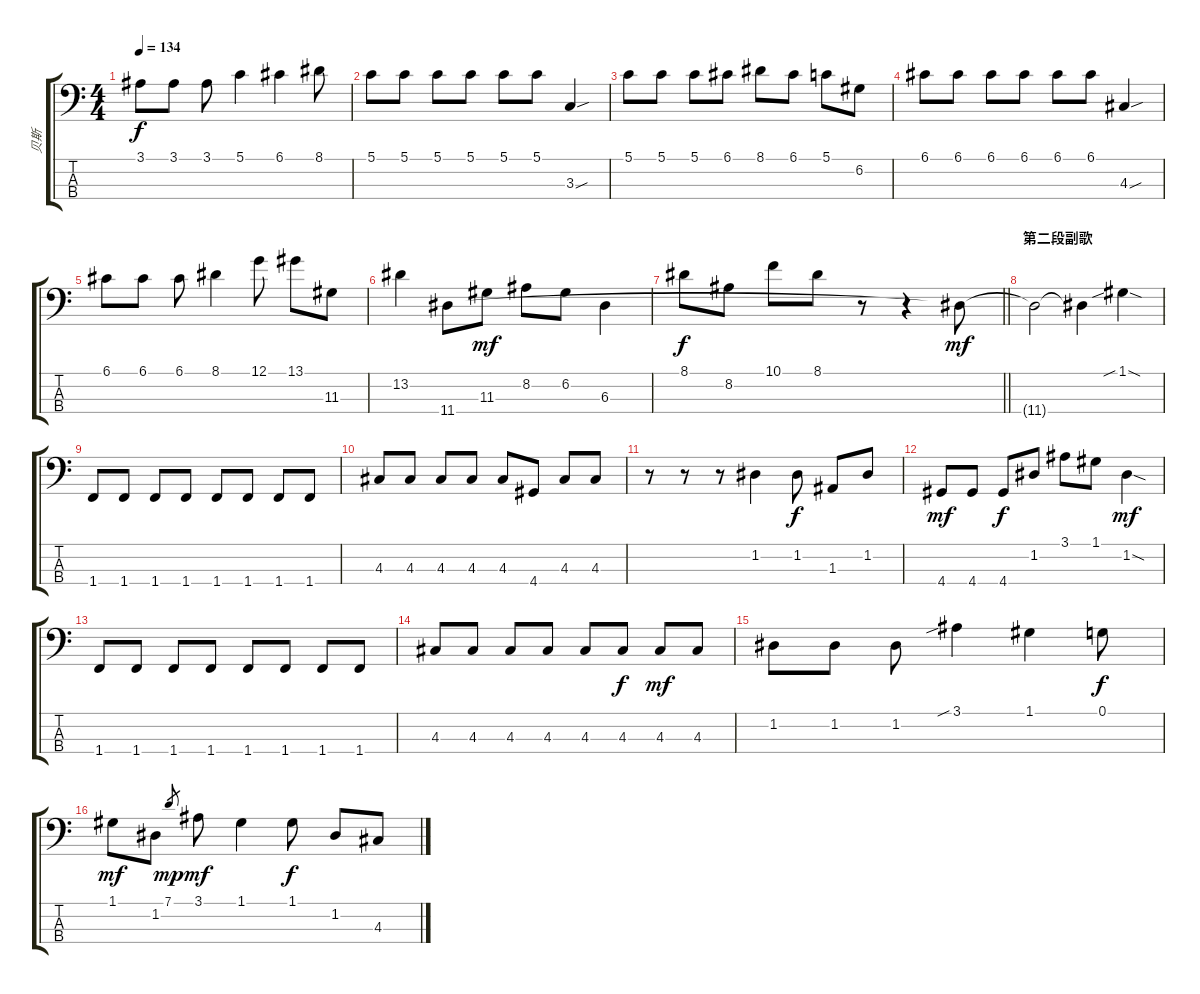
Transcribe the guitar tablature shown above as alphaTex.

\track ("贝斯" "贝斯") {instrument electricbassfinger}
\staff {score tabs}
\tuning (G2 D2 A1 E1) {hide}
\ts (4 4)
\tempo 134
\clef f4
\ks c
3.1.8{dy f} 3.1.8 3.1.8 5.1.4 6.1.4 8.1.8 |
5.1.8 5.1.8 5.1.8 5.1.8 5.1.8 5.1.8 3.3{sou}.4 |
5.1.8 5.1.8 5.1.8 6.1.8 8.1.8 6.1.8 5.1.8 6.2.8 |
6.1.8 6.1.8 6.1.8 6.1.8 6.1.8 6.1.8 4.3{sou}.4 |
6.1.8 6.1.8 6.1.8 8.1.4 12.1.8 13.1.8 11.3.8 |
13.2.4 11.4.8 11.3.8{dy mf} 8.2.8 6.2.8 6.3.4 |
\barLineRight lightlight
8.1.8{dy f} 8.2.8 10.1.8 8.1.8 r.8 r.4 11.4{t}.8{dy mf} |
\section ("" "第二段副歌")
11.4{t}.2 11.4{t}.4 1.1{sib sod}.4 |
1.4.8 1.4.8 1.4.8 1.4.8 1.4.8 1.4.8 1.4.8 1.4.8 |
4.3.8 4.3.8 4.3.8 4.3.8 4.3.8 4.4.8 4.3.8 4.3.8 |
r.8 r.8 r.8 1.2.4 1.2.8{dy f} 1.3.8 1.2.8 |
4.4.8{dy mf} 4.4.8 4.4.8{dy f} 1.2.8 3.1.8 1.1.8 1.2{sod}.4{dy mf} |
1.4.8 1.4.8 1.4.8 1.4.8 1.4.8 1.4.8 1.4.8 1.4.8 |
4.3.8 4.3.8 4.3.8 4.3.8 4.3.8 4.3.8{dy f} 4.3.8{dy mf} 4.3.8 |
1.2.8 1.2.8 1.2.8 3.1{sib}.4 1.1.4 0.1.8{dy f} |
1.1.8{dy mf} 1.2.8 7.1.8{gr dy mp} 3.1.8{dy mf} 1.1.4 1.1.8{dy f} 1.2.8 4.3.8
